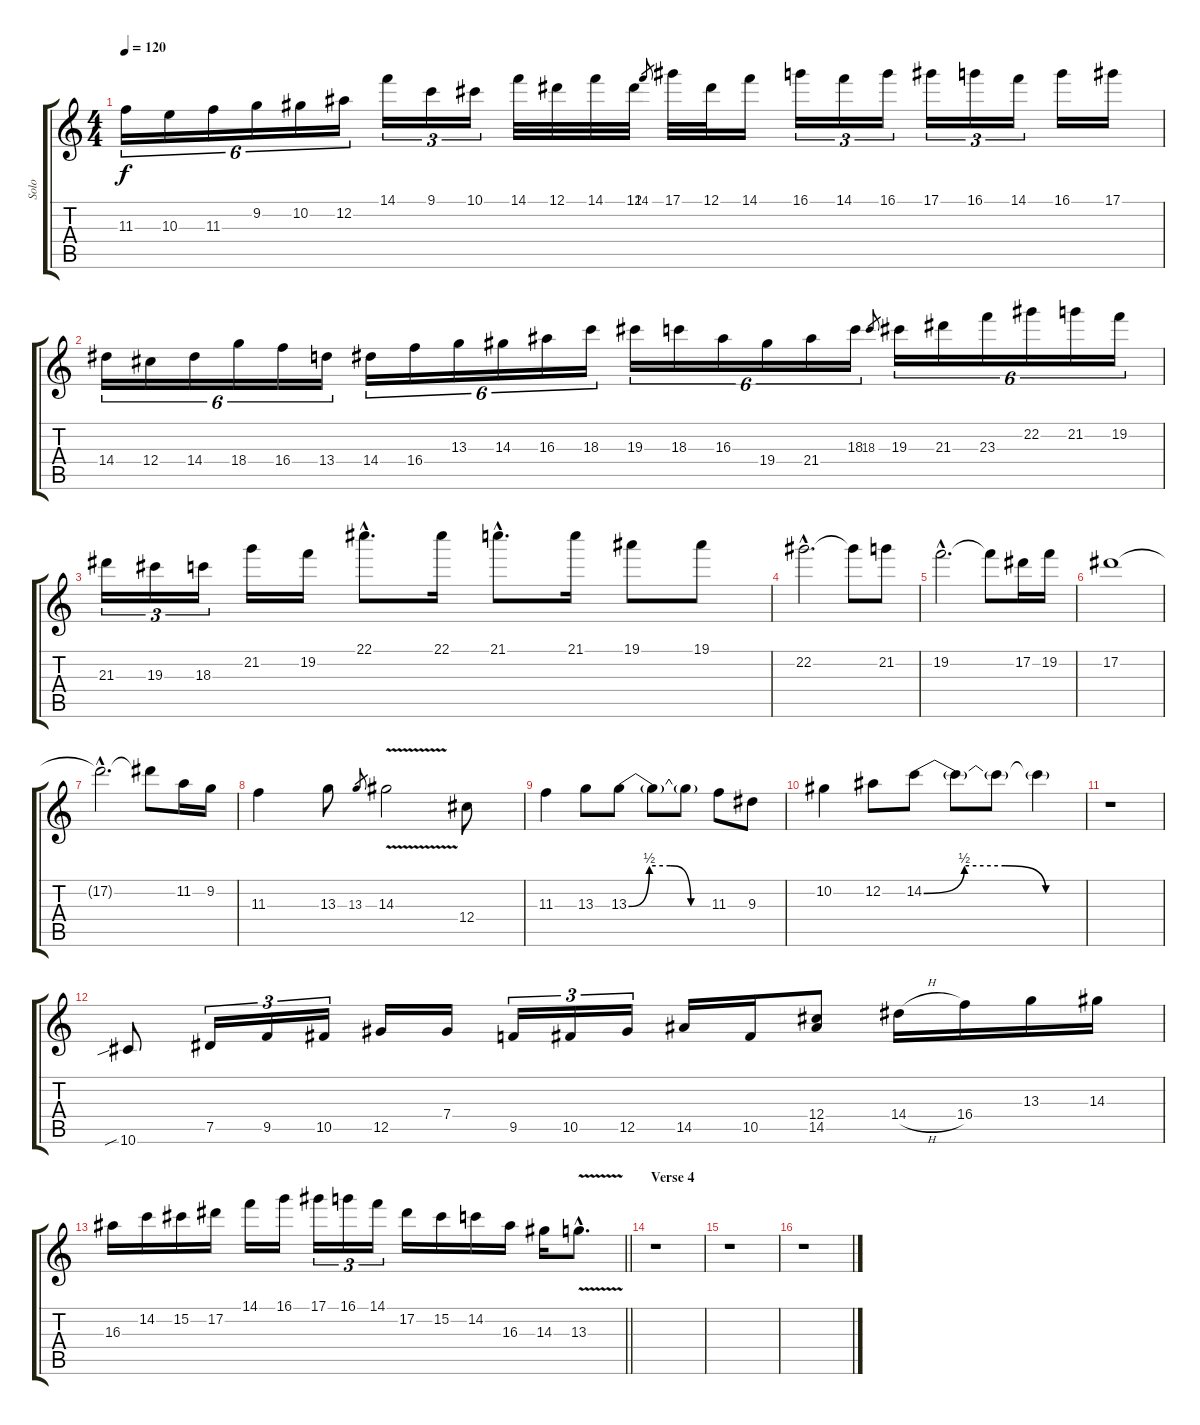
\track ("Solo" "Solo") {instrument distortionguitar}
\staff {score tabs}
\tuning (Eb4 Bb3 Gb3 Db3 Ab2 Eb2) {hide}
\ts (4 4)
\tempo 120
\clef g2
\ks c
11.3.16{tu (6 4) dy f} 10.3.16{tu (6 4)} 11.3.16{tu (6 4)} 9.2.16{tu (6 4)} 10.2.16{tu (6 4)} 12.2.16{tu (6 4)} 14.1.16{tu (3 2)} 9.1.16{tu (3 2)} 10.1.16{tu (3 2)} 14.1.32 12.1.32 14.1.32 12.1.32 14.1.8{gr} 17.1.32 12.1.32 14.1.16 16.1.16{tu (3 2)} 14.1.16{tu (3 2)} 16.1.16{tu (3 2)} 17.1.16{tu (3 2)} 16.1.16{tu (3 2)} 14.1.16{tu (3 2)} 16.1.16 17.1.16 |
14.4.16{tu (6 4)} 12.4.16{tu (6 4)} 14.4.16{tu (6 4)} 18.4.16{tu (6 4)} 16.4.16{tu (6 4)} 13.4.16{tu (6 4)} 14.4.16{tu (6 4)} 16.4.16{tu (6 4)} 13.3.16{tu (6 4)} 14.3.16{tu (6 4)} 16.3.16{tu (6 4)} 18.3.16{tu (6 4)} 19.3.16{tu (6 4)} 18.3.16{tu (6 4)} 16.3.16{tu (6 4)} 19.4.16{tu (6 4)} 21.4.16{tu (6 4)} 18.3.16{tu (6 4)} 18.3.8{gr} 19.3.16{tu (6 4)} 21.3.16{tu (6 4)} 23.3.16{tu (6 4)} 22.2.16{tu (6 4)} 21.2.16{tu (6 4)} 19.2.16{tu (6 4)} |
21.3.16{tu (3 2)} 19.3.16{tu (3 2)} 18.3.16{tu (3 2)} 21.2.16 19.2.16 22.1{hac}.8{d} 22.1.16 21.1{hac}.8{d} 21.1.16 19.1.8 19.1.8 |
22.2{hac}.2{d} 22.2{t}.8 21.2.8 |
19.2{hac}.2{d} 19.2{t}.8 17.2.16 19.2.16 |
17.2.1 |
17.2{hac t}.2{d} 17.2{t}.8 11.2.16 9.2.16 |
11.3.4 13.3.8 13.3.8{gr} 14.3{v}.2 12.4.8 |
11.3.4 13.3.8 13.3{be (custom 0 0 15 2 30 2 45 0 60 0)}.8 13.3{t}.8 13.3{t}.8 11.3.8 9.3.8 |
10.2.4 12.2.8 14.2{be (custom 0 0 15 2 30 2 45 0 60 0)}.8 14.2{t}.8 14.2{t}.8 14.2{t}.4 |
r.1 |
10.6{sib}.8 7.5.16{tu (3 2)} 9.5.16{tu (3 2)} 10.5.16{tu (3 2)} 12.5.16 7.4.16 9.5.16{tu (3 2)} 10.5.16{tu (3 2)} 12.5.16{tu (3 2)} 14.5.16 10.5.16 (12.4 14.5).8 14.4{h}.16 16.4.16 13.3.16 14.3.16 |
\barLineRight lightlight
16.3.16 14.2.16 15.2.16 17.2.16 14.1.16 16.1.16 17.1.16{tu (3 2)} 16.1.16{tu (3 2)} 14.1.16{tu (3 2)} 17.2.16 15.2.16 14.2.16 16.3.16 14.3.16 13.3{v hac}.8{d} |
\section ("" "Verse 4")
r.1 |
r.1 |
r.1
